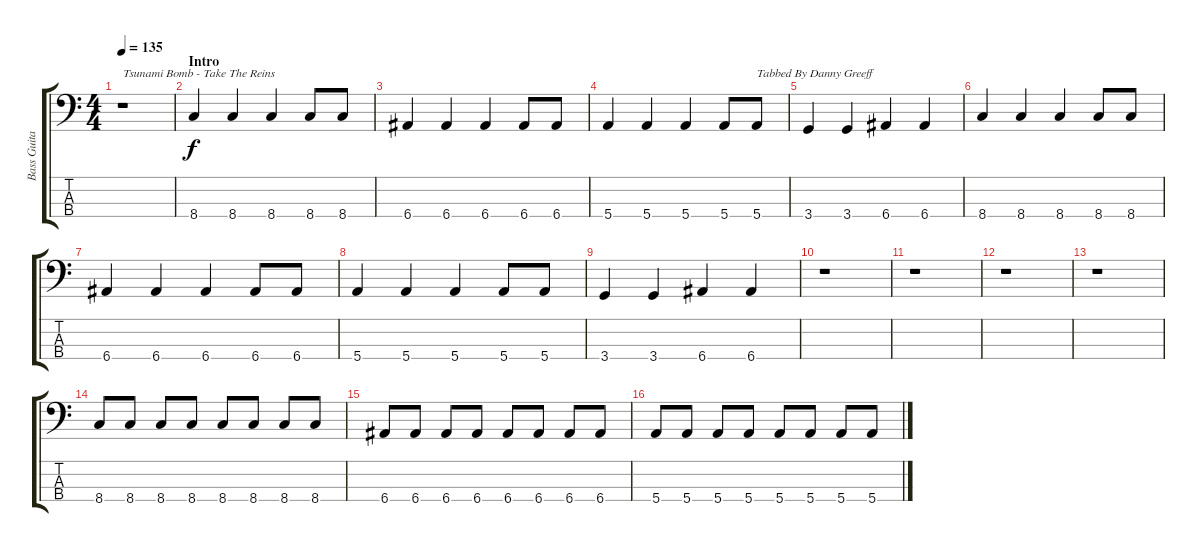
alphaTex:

\track ("Bass Guitar" "Bass Guita") {instrument electricbasspick}
\staff {score tabs}
\tuning (G2 D2 A1 E1) {hide}
\ts (4 4)
\tempo 135
\clef f4
\ks c
r.1{txt "Tsunami Bomb - Take The Reins" dy f instrument electricbasspick} |
\section ("" "Intro")
8.4.4 8.4.4 8.4.4 8.4.8 8.4.8 |
6.4.4 6.4.4 6.4.4 6.4.8 6.4.8 |
5.4.4 5.4.4 5.4.4 5.4.8 5.4.8{txt "Tabbed By Danny Greeff"} |
3.4.4 3.4.4 6.4.4 6.4.4 |
8.4.4 8.4.4 8.4.4 8.4.8 8.4.8 |
6.4.4 6.4.4 6.4.4 6.4.8 6.4.8 |
5.4.4 5.4.4 5.4.4 5.4.8 5.4.8 |
3.4.4 3.4.4 6.4.4 6.4.4 |
r.1 |
r.1 |
r.1 |
r.1 |
8.4.8 8.4.8 8.4.8 8.4.8 8.4.8 8.4.8 8.4.8 8.4.8 |
6.4.8 6.4.8 6.4.8 6.4.8 6.4.8 6.4.8 6.4.8 6.4.8 |
5.4.8 5.4.8 5.4.8 5.4.8 5.4.8 5.4.8 5.4.8 5.4.8
